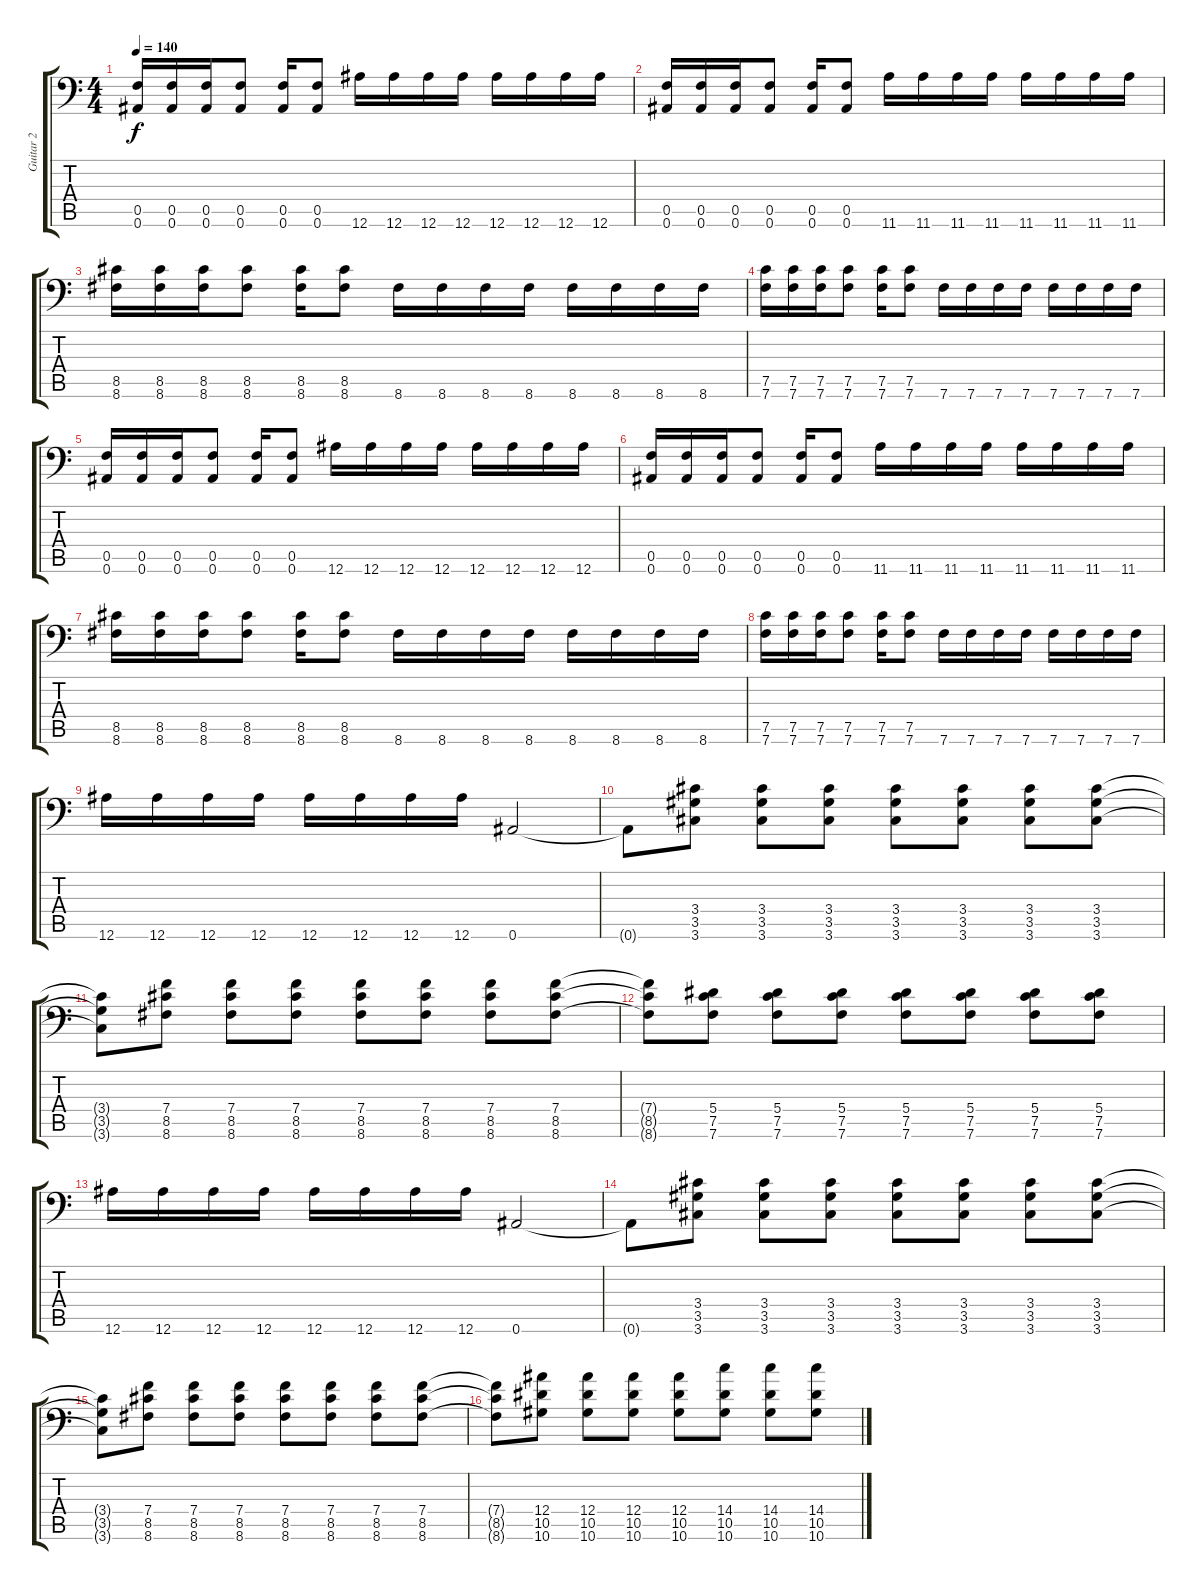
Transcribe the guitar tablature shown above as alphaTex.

\track ("Guitar 2" "Guitar 2") {instrument distortionguitar}
\staff {score tabs}
\tuning (C4 G3 Eb3 Bb2 F2 Bb1) {hide}
\ts (4 4)
\tempo 140
\clef f4
\ks c
(0.5 0.6).16{dy f} (0.5 0.6).16 (0.5 0.6).16 (0.5 0.6).8 (0.5 0.6).16 (0.5 0.6).8 12.6.16 12.6.16 12.6.16 12.6.16 12.6.16 12.6.16 12.6.16 12.6.16 |
(0.5 0.6).16 (0.5 0.6).16 (0.5 0.6).16 (0.5 0.6).8 (0.5 0.6).16 (0.5 0.6).8 11.6.16 11.6.16 11.6.16 11.6.16 11.6.16 11.6.16 11.6.16 11.6.16 |
(8.5 8.6).16 (8.5 8.6).16 (8.5 8.6).16 (8.5 8.6).8 (8.5 8.6).16 (8.5 8.6).8 8.6.16 8.6.16 8.6.16 8.6.16 8.6.16 8.6.16 8.6.16 8.6.16 |
(7.5 7.6).16 (7.5 7.6).16 (7.5 7.6).16 (7.5 7.6).8 (7.5 7.6).16 (7.5 7.6).8 7.6.16 7.6.16 7.6.16 7.6.16 7.6.16 7.6.16 7.6.16 7.6.16 |
(0.5 0.6).16 (0.5 0.6).16 (0.5 0.6).16 (0.5 0.6).8 (0.5 0.6).16 (0.5 0.6).8 12.6.16 12.6.16 12.6.16 12.6.16 12.6.16 12.6.16 12.6.16 12.6.16 |
(0.5 0.6).16 (0.5 0.6).16 (0.5 0.6).16 (0.5 0.6).8 (0.5 0.6).16 (0.5 0.6).8 11.6.16 11.6.16 11.6.16 11.6.16 11.6.16 11.6.16 11.6.16 11.6.16 |
(8.5 8.6).16 (8.5 8.6).16 (8.5 8.6).16 (8.5 8.6).8 (8.5 8.6).16 (8.5 8.6).8 8.6.16 8.6.16 8.6.16 8.6.16 8.6.16 8.6.16 8.6.16 8.6.16 |
(7.5 7.6).16 (7.5 7.6).16 (7.5 7.6).16 (7.5 7.6).8 (7.5 7.6).16 (7.5 7.6).8 7.6.16 7.6.16 7.6.16 7.6.16 7.6.16 7.6.16 7.6.16 7.6.16 |
12.6.16 12.6.16 12.6.16 12.6.16 12.6.16 12.6.16 12.6.16 12.6.16 0.6.2 |
0.6{t}.8 (3.4 3.5 3.6).8 (3.4 3.5 3.6).8 (3.4 3.5 3.6).8 (3.4 3.5 3.6).8 (3.4 3.5 3.6).8 (3.4 3.5 3.6).8 (3.4 3.5 3.6).8 |
(3.4{t} 3.5{t} 3.6{t}).8 (7.4 8.5 8.6).8 (7.4 8.5 8.6).8 (7.4 8.5 8.6).8 (7.4 8.5 8.6).8 (7.4 8.5 8.6).8 (7.4 8.5 8.6).8 (7.4 8.5 8.6).8 |
(7.4{t} 8.5{t} 8.6{t}).8 (5.4 7.5 7.6).8 (5.4 7.5 7.6).8 (5.4 7.5 7.6).8 (5.4 7.5 7.6).8 (5.4 7.5 7.6).8 (5.4 7.5 7.6).8 (5.4 7.5 7.6).8 |
12.6.16 12.6.16 12.6.16 12.6.16 12.6.16 12.6.16 12.6.16 12.6.16 0.6.2 |
0.6{t}.8 (3.4 3.5 3.6).8 (3.4 3.5 3.6).8 (3.4 3.5 3.6).8 (3.4 3.5 3.6).8 (3.4 3.5 3.6).8 (3.4 3.5 3.6).8 (3.4 3.5 3.6).8 |
(3.4{t} 3.5{t} 3.6{t}).8 (7.4 8.5 8.6).8 (7.4 8.5 8.6).8 (7.4 8.5 8.6).8 (7.4 8.5 8.6).8 (7.4 8.5 8.6).8 (7.4 8.5 8.6).8 (7.4 8.5 8.6).8 |
(7.4{t} 8.5{t} 8.6{t}).8 (12.4 10.5 10.6).8 (12.4 10.5 10.6).8 (12.4 10.5 10.6).8 (12.4 10.5 10.6).8 (14.4 10.5 10.6).8 (14.4 10.5 10.6).8 (14.4 10.5 10.6).8
